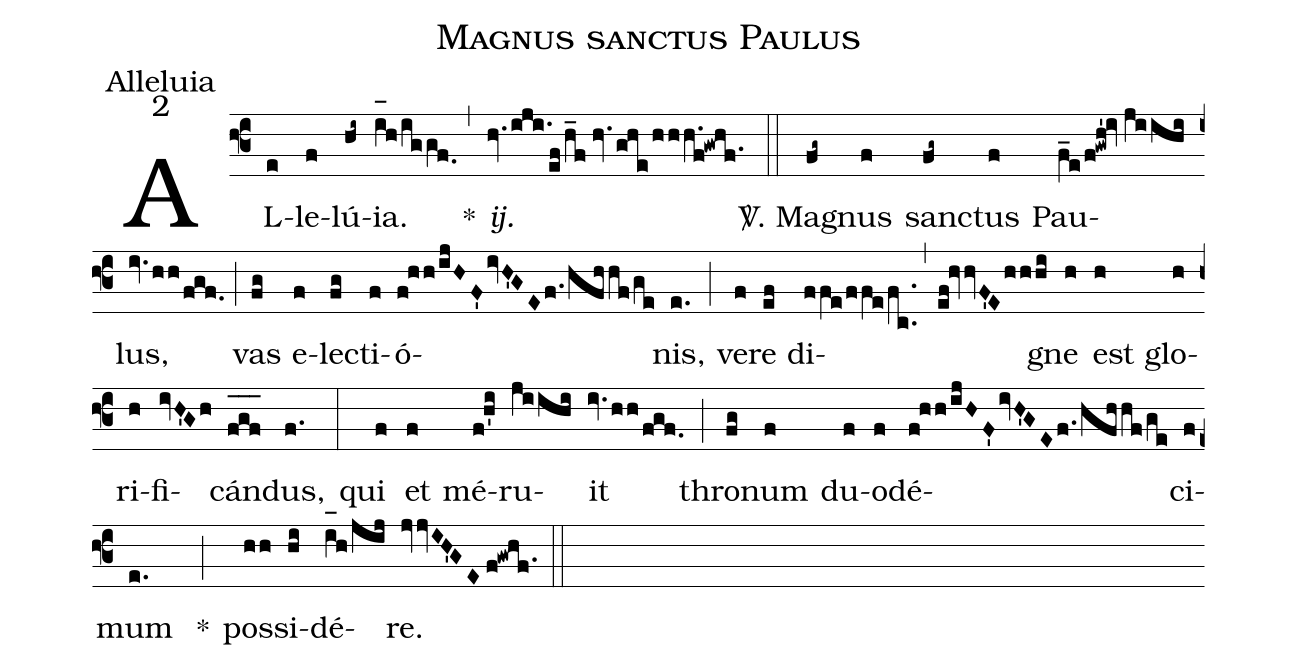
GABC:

name:Magnus sanctus Paulus;
office-part:Alleluia;
mode:2;
%%
(f3) AL(e)le(f)lú(hi~){ia}.(i_[oh:h]h/iggf.0) <clear>*(,) <i>ij.</i>(hv.iji./[-0.5]ef/h_f//hv.ghe/hhh.f!gwhf.1) (::) <sp>V/</sp>. Ma(fg~)gnus(f) san(fg~)ctus(f) Pau(f_e/f!gwh'!iv//jiihi)lus,(iv.hh/fgf.) (;) vas(fg) e(f)le(fg)cti(f)ó(f!hh/ijHF'ivH'GEf./hfhhf/ge)nis,(e.) (;) ve(f)re(ef) di(ffe/ffe/fc..)(,)(ef!hvvF'Ehhhi)gne(h) est(h) glo(h)ri(h)fi(ivH'Gh)cán(f_[oh:h]g_[oh:h]f_[oh:h])dus,(f.) (:) qui(f) et(f) mé(f!h'i)ru(jiihi)it(iv.hh/fgf.) (;) thro(fg)num(f) du(f)o(f)dé(f!hh/ijHF'ivH'GEf./hfh/!hf/ge)ci(f)mum(e.) <clear>*(;) pos(hh)si(hi)dé(i_[oh:h]h/jij)re.(jvvIH'GE//f!gwhf.1) (::)
